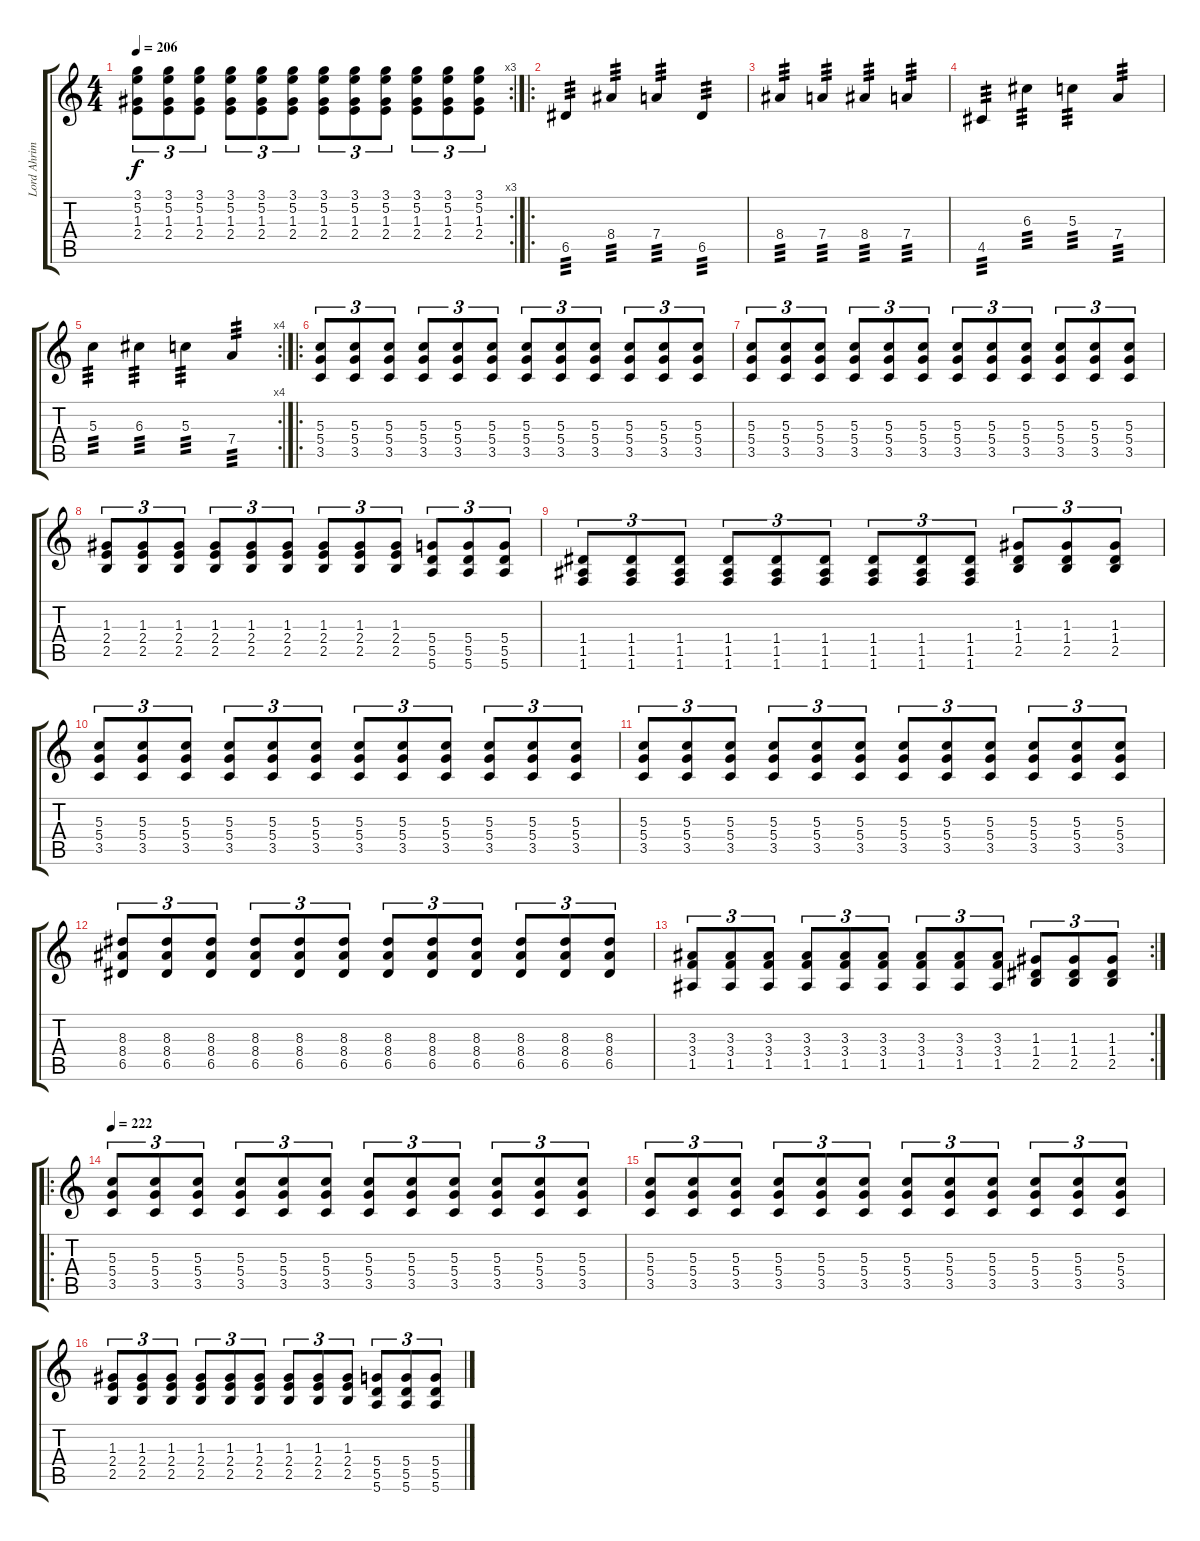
\track ("Lord Ahriman" "Lord Ahrim") {instrument distortionguitar}
\staff {score tabs}
\tuning (E4 B3 G3 D3 A2 E2) {hide}
\rc 3
\ts (4 4)
\tempo 206
\clef g2
\ks c
(3.1 5.2 1.3 2.4).8{tu (3 2) dy f} (3.1 5.2 1.3 2.4).8{tu (3 2)} (3.1 5.2 1.3 2.4).8{tu (3 2)} (3.1 5.2 1.3 2.4).8{tu (3 2)} (3.1 5.2 1.3 2.4).8{tu (3 2)} (3.1 5.2 1.3 2.4).8{tu (3 2)} (3.1 5.2 1.3 2.4).8{tu (3 2)} (3.1 5.2 1.3 2.4).8{tu (3 2)} (3.1 5.2 1.3 2.4).8{tu (3 2)} (3.1 5.2 1.3 2.4).8{tu (3 2)} (3.1 5.2 1.3 2.4).8{tu (3 2)} (3.1 5.2 1.3 2.4).8{tu (3 2)} |
\ro
6.5.4{tp 3} 8.4.4{tp 3} 7.4.4{tp 3} 6.5.4{tp 3} |
8.4.4{tp 3} 7.4.4{tp 3} 8.4.4{tp 3} 7.4.4{tp 3} |
4.5.4{tp 3} 6.3.4{tp 3} 5.3.4{tp 3} 7.4.4{tp 3} |
\rc 4
5.3.4{tp 3} 6.3.4{tp 3} 5.3.4{tp 3} 7.4.4{tp 3} |
\ro
(5.3 5.4 3.5).8{tu (3 2)} (5.3 5.4 3.5).8{tu (3 2)} (5.3 5.4 3.5).8{tu (3 2)} (5.3 5.4 3.5).8{tu (3 2)} (5.3 5.4 3.5).8{tu (3 2)} (5.3 5.4 3.5).8{tu (3 2)} (5.3 5.4 3.5).8{tu (3 2)} (5.3 5.4 3.5).8{tu (3 2)} (5.3 5.4 3.5).8{tu (3 2)} (5.3 5.4 3.5).8{tu (3 2)} (5.3 5.4 3.5).8{tu (3 2)} (5.3 5.4 3.5).8{tu (3 2)} |
(5.3 5.4 3.5).8{tu (3 2)} (5.3 5.4 3.5).8{tu (3 2)} (5.3 5.4 3.5).8{tu (3 2)} (5.3 5.4 3.5).8{tu (3 2)} (5.3 5.4 3.5).8{tu (3 2)} (5.3 5.4 3.5).8{tu (3 2)} (5.3 5.4 3.5).8{tu (3 2)} (5.3 5.4 3.5).8{tu (3 2)} (5.3 5.4 3.5).8{tu (3 2)} (5.3 5.4 3.5).8{tu (3 2)} (5.3 5.4 3.5).8{tu (3 2)} (5.3 5.4 3.5).8{tu (3 2)} |
(1.3 2.4 2.5).8{tu (3 2)} (1.3 2.4 2.5).8{tu (3 2)} (1.3 2.4 2.5).8{tu (3 2)} (1.3 2.4 2.5).8{tu (3 2)} (1.3 2.4 2.5).8{tu (3 2)} (1.3 2.4 2.5).8{tu (3 2)} (1.3 2.4 2.5).8{tu (3 2)} (1.3 2.4 2.5).8{tu (3 2)} (1.3 2.4 2.5).8{tu (3 2)} (5.4 5.5 5.6).8{tu (3 2)} (5.4 5.5 5.6).8{tu (3 2)} (5.4 5.5 5.6).8{tu (3 2)} |
(1.4 1.5 1.6).8{tu (3 2)} (1.4 1.5 1.6).8{tu (3 2)} (1.4 1.5 1.6).8{tu (3 2)} (1.4 1.5 1.6).8{tu (3 2)} (1.4 1.5 1.6).8{tu (3 2)} (1.4 1.5 1.6).8{tu (3 2)} (1.4 1.5 1.6).8{tu (3 2)} (1.4 1.5 1.6).8{tu (3 2)} (1.4 1.5 1.6).8{tu (3 2)} (1.3 1.4 2.5).8{tu (3 2)} (1.3 1.4 2.5).8{tu (3 2)} (1.3 1.4 2.5).8{tu (3 2)} |
(5.3 5.4 3.5).8{tu (3 2)} (5.3 5.4 3.5).8{tu (3 2)} (5.3 5.4 3.5).8{tu (3 2)} (5.3 5.4 3.5).8{tu (3 2)} (5.3 5.4 3.5).8{tu (3 2)} (5.3 5.4 3.5).8{tu (3 2)} (5.3 5.4 3.5).8{tu (3 2)} (5.3 5.4 3.5).8{tu (3 2)} (5.3 5.4 3.5).8{tu (3 2)} (5.3 5.4 3.5).8{tu (3 2)} (5.3 5.4 3.5).8{tu (3 2)} (5.3 5.4 3.5).8{tu (3 2)} |
(5.3 5.4 3.5).8{tu (3 2)} (5.3 5.4 3.5).8{tu (3 2)} (5.3 5.4 3.5).8{tu (3 2)} (5.3 5.4 3.5).8{tu (3 2)} (5.3 5.4 3.5).8{tu (3 2)} (5.3 5.4 3.5).8{tu (3 2)} (5.3 5.4 3.5).8{tu (3 2)} (5.3 5.4 3.5).8{tu (3 2)} (5.3 5.4 3.5).8{tu (3 2)} (5.3 5.4 3.5).8{tu (3 2)} (5.3 5.4 3.5).8{tu (3 2)} (5.3 5.4 3.5).8{tu (3 2)} |
(8.3 8.4 6.5).8{tu (3 2)} (8.3 8.4 6.5).8{tu (3 2)} (8.3 8.4 6.5).8{tu (3 2)} (8.3 8.4 6.5).8{tu (3 2)} (8.3 8.4 6.5).8{tu (3 2)} (8.3 8.4 6.5).8{tu (3 2)} (8.3 8.4 6.5).8{tu (3 2)} (8.3 8.4 6.5).8{tu (3 2)} (8.3 8.4 6.5).8{tu (3 2)} (8.3 8.4 6.5).8{tu (3 2)} (8.3 8.4 6.5).8{tu (3 2)} (8.3 8.4 6.5).8{tu (3 2)} |
\rc 2
(3.3 3.4 1.5).8{tu (3 2)} (3.3 3.4 1.5).8{tu (3 2)} (3.3 3.4 1.5).8{tu (3 2)} (3.3 3.4 1.5).8{tu (3 2)} (3.3 3.4 1.5).8{tu (3 2)} (3.3 3.4 1.5).8{tu (3 2)} (3.3 3.4 1.5).8{tu (3 2)} (3.3 3.4 1.5).8{tu (3 2)} (3.3 3.4 1.5).8{tu (3 2)} (1.3 1.4 2.5).8{tu (3 2)} (1.3 1.4 2.5).8{tu (3 2)} (1.3 1.4 2.5).8{tu (3 2)} |
\ro
\tempo 222
(5.3 5.4 3.5).8{tu (3 2)} (5.3 5.4 3.5).8{tu (3 2)} (5.3 5.4 3.5).8{tu (3 2)} (5.3 5.4 3.5).8{tu (3 2)} (5.3 5.4 3.5).8{tu (3 2)} (5.3 5.4 3.5).8{tu (3 2)} (5.3 5.4 3.5).8{tu (3 2)} (5.3 5.4 3.5).8{tu (3 2)} (5.3 5.4 3.5).8{tu (3 2)} (5.3 5.4 3.5).8{tu (3 2)} (5.3 5.4 3.5).8{tu (3 2)} (5.3 5.4 3.5).8{tu (3 2)} |
(5.3 5.4 3.5).8{tu (3 2)} (5.3 5.4 3.5).8{tu (3 2)} (5.3 5.4 3.5).8{tu (3 2)} (5.3 5.4 3.5).8{tu (3 2)} (5.3 5.4 3.5).8{tu (3 2)} (5.3 5.4 3.5).8{tu (3 2)} (5.3 5.4 3.5).8{tu (3 2)} (5.3 5.4 3.5).8{tu (3 2)} (5.3 5.4 3.5).8{tu (3 2)} (5.3 5.4 3.5).8{tu (3 2)} (5.3 5.4 3.5).8{tu (3 2)} (5.3 5.4 3.5).8{tu (3 2)} |
(1.3 2.4 2.5).8{tu (3 2)} (1.3 2.4 2.5).8{tu (3 2)} (1.3 2.4 2.5).8{tu (3 2)} (1.3 2.4 2.5).8{tu (3 2)} (1.3 2.4 2.5).8{tu (3 2)} (1.3 2.4 2.5).8{tu (3 2)} (1.3 2.4 2.5).8{tu (3 2)} (1.3 2.4 2.5).8{tu (3 2)} (1.3 2.4 2.5).8{tu (3 2)} (5.4 5.5 5.6).8{tu (3 2)} (5.4 5.5 5.6).8{tu (3 2)} (5.4 5.5 5.6).8{tu (3 2)}
